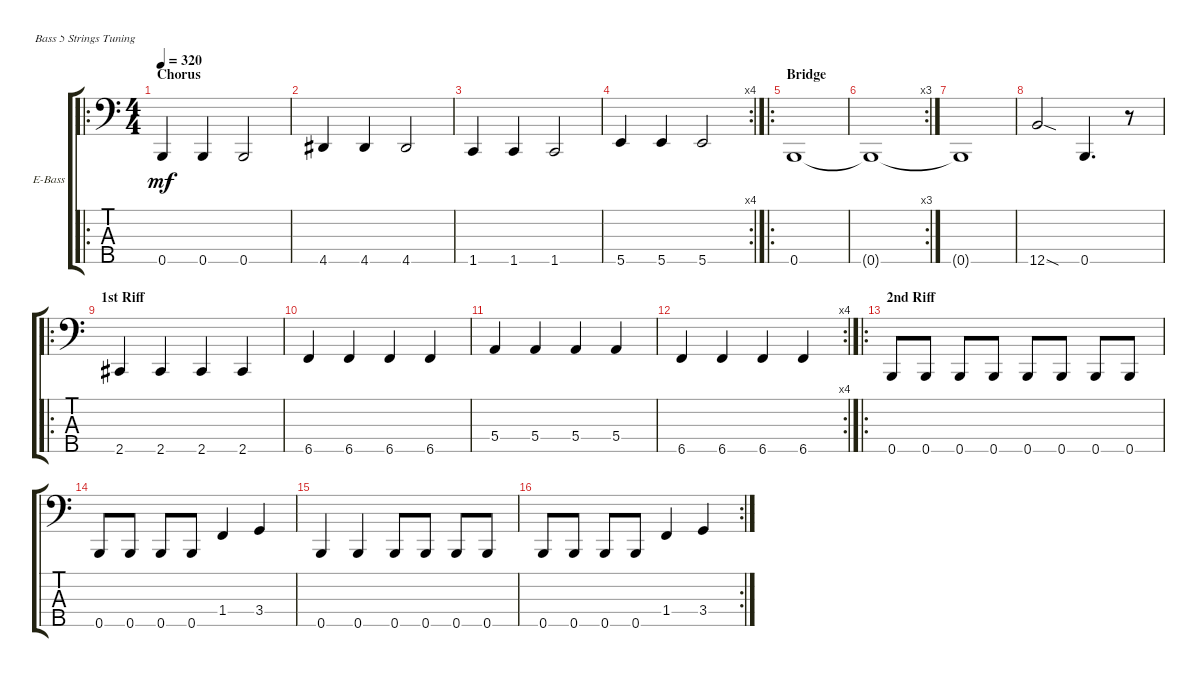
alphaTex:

\defaultSystemsLayout 4
\bracketExtendMode groupsimilarinstruments
\firstSystemTrackNameOrientation horizontal
\otherSystemsTrackNameOrientation horizontal
\track ("Electric Bass" "E-Bass") {instrument electricbassfinger}
\staff {score tabs}
\tuning (G2 D2 A1 E1 B0)
\ro
\ts (4 4)
\section ("" "Chorus")
\tempo 320
\clef f4
\ks c
0.5.4{dy mf} 0.5.4 0.5.2 |
4.5.4 4.5.4 4.5.2 |
1.5.4 1.5.4 1.5.2 |
\rc 4
5.5.4 5.5.4 5.5.2 |
\ro
\section ("" "Bridge")
0.5.1 |
\rc 3
0.5{t}.1 |
0.5{t}.1 |
12.5{sod}.2 0.5.4{d} r.8 |
\ro
\section ("" "1st Riff")
2.5.4 2.5.4 2.5.4 2.5.4 |
6.5.4 6.5.4 6.5.4 6.5.4 |
5.4.4 5.4.4 5.4.4 5.4.4 |
\rc 4
6.5.4 6.5.4 6.5.4 6.5.4 |
\ro
\section ("" "2nd Riff")
0.5.8 0.5.8 0.5.8 0.5.8 0.5.8 0.5.8 0.5.8 0.5.8 |
0.5.8 0.5.8 0.5.8 0.5.8 1.4.4 3.4.4 |
0.5.4 0.5.4 0.5.8 0.5.8 0.5.8 0.5.8 |
\rc 2
0.5.8 0.5.8 0.5.8 0.5.8 1.4.4 3.4.4
